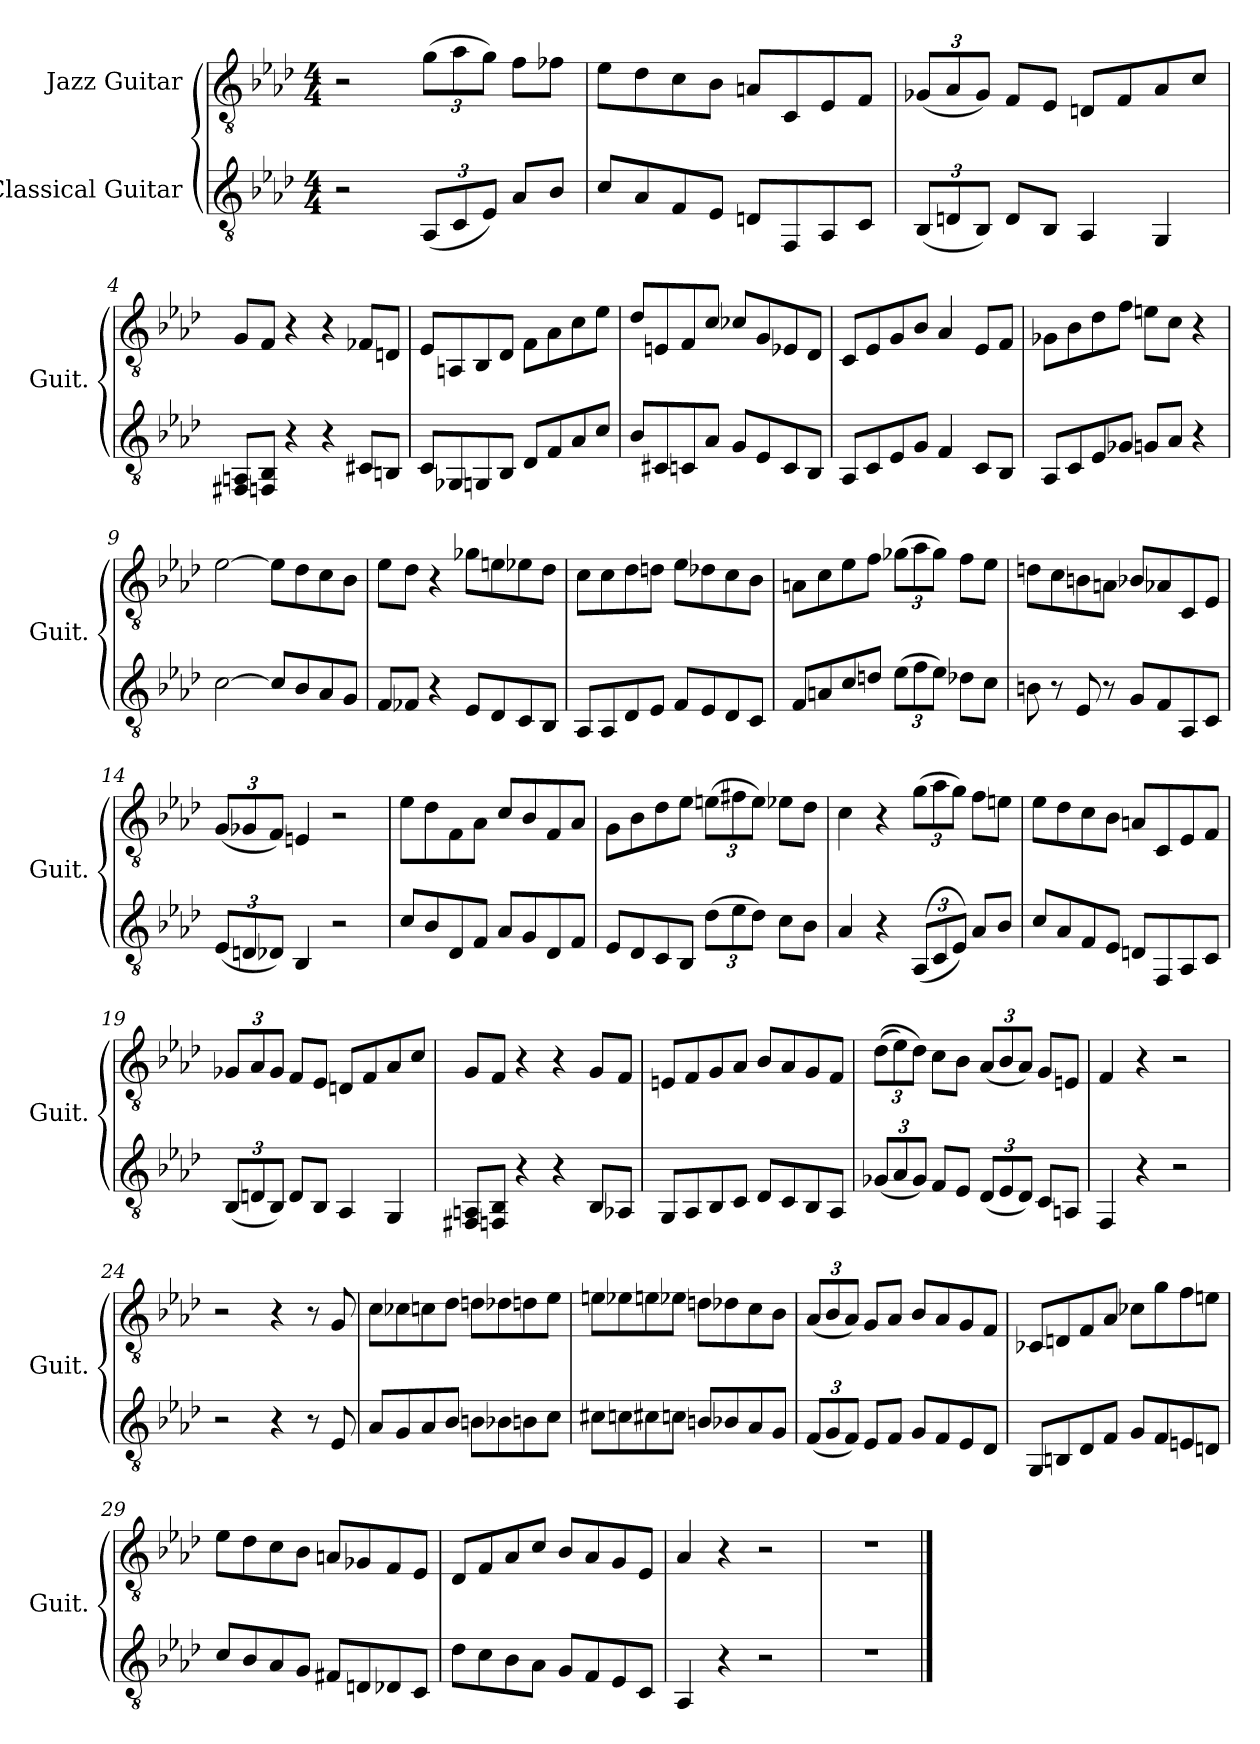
**kern	**kern
*part2	*part1
*staff2	*staff1
*I"Classical Guitar	*I"Jazz Guitar
*I'Guit.	*I'Guit.
*clefGv2	*clefGv2
*k[b-e-a-d-]	*k[b-e-a-d-]
*M4/4	*M4/4
=1	=1
2r	2r
*Xbrackettup	*Xbrackettup
*	*MM200
(<12AA-/L	(>12g\L
12C/	12a-\
12E-/J)	12g\J)
8A-/L	8f\L
8B-/J	8f-X\J
=2	=2
8c/L	8e-\L
8A-/	8d-\
8F/	8c\
8E-/J	8B-\J
8Dn/L	8An/L
8FF/	8C/
8AA-/	8E-/
8C/J	8F/J
=3	=3
(<12BB-/L	(<12G-X/L
12Dn/	12A-/
12BB-/J)	12G-/J)
8D/L	8F/L
8BB-/J	8E-/J
4AA-/	8Dn/L
.	8F/
4GG/	8A-/
.	8c/J
=4	=4
8FF#X/ 8AAn/L	8G/L
8FFn/ 8BB-/J	8F/J
4r	4r
4r	4r
8C#X/L	8F-X/L
8BBn/J	8Dn/J
!!LO:LB:g=z
=5	=5
8C/L	8E-/L
8GG-X/	8AAn/
8GGn/	8BB-/
8BB-/J	8D-/J
8D-/L	8F\L
8F/	8A-\
8A-/	8c\
8c/J	8e-\J
=6	=6
8B-/L	8d-/L
8C#X/	8En/
8Cn/	8F/
8A-/J	8c/J
8G/L	8c-X/L
8E-/	8G/
8C/	8E-X/
8BB-/J	8D-/J
=7	=7
8AA-/L	8C/L
8C/	8E-/
8E-/	8G/
8G/J	8B-/J
4F/	4A-/
8C/L	8E-/L
8BB-/J	8F/J
=8	=8
8AA-/L	8G-X\L
8C/	8B-\
8E-/	8d-\
8G-X/J	8f\J
8Gn/L	8en\L
8A-/J	8c\J
4r	4r
!!LO:LB:g=z
=9	=9
[2c\	[2e-\
8c/L]	8e-\L]
8B-/	8d-\
8A-/	8c\
8G/J	8B-\J
=10	=10
8F/L	8e-\L
8F-X/J	8d-\J
4r	4r
8E-/L	8g-X\L
8D-/	8en\
8C/	8e-X\
8BB-/J	8d-\J
=11	=11
8AA-/L	8c\L
8AA-/	8c\
8D-/	8d-\
8E-/J	8dn\J
8F/L	8e-\L
8E-/	8d-X\
8D-/	8c\
8C/J	8B-\J
=12	=12
8F/L	8An\L
8An/	8c\
8c/	8e-\
8dn/J	8f\J
(>12e-\L	(>12g-X\L
12f\	12a-\
12e-\J)	12g-\J)
8d-X\L	8f\L
8c\J	8e-\J
!!LO:LB:g=z
=13	=13
8Bn\	8dn\L
8r	8c\
8E-/	8Bn\
8r	8An\J
8G/L	8B-X/L
8F/	8A-X/
8AA-/	8C/
8C/J	8E-/J
=14	=14
(<12E-/L	(<12G/L
12Dn/	12G-X/
12D-X/J)	12F/J)
4BB-/	4En/
2r	2r
=15	=15
8c/L	8e-\L
8B-/	8d-\
8D-/	8F\
8F/J	8A-\J
8A-/L	8c/L
8G/	8B-/
8D-/	8F/
8F/J	8A-/J
=16	=16
8E-/L	8G\L
8D-/	8B-\
8C/	8d-\
8BB-/J	8e-\J
(>12d-\L	(>12en\L
12e-\	12f#X\
12d-\J)	12e\J)
8c\L	8e-X\L
8B-\J	8d-\J
!!LO:PB:g=z
=17	=17
4A-/	4c\
4r	4r
(<(<12AA-/L	(>12g\L
12C/	12a-\
12E-/J))	12g\J)
8A-/L	8f\L
8B-/J	8en\J
=18	=18
8c/L	8e-\L
8A-/	8d-\
8F/	8c\
8E-/J	8B-\J
8Dn/L	8An/L
8FF/	8C/
8AA-/	8E-/
8C/J	8F/J
=19	=19
(<12BB-/L	12G-X/L
12Dn/	12A-/
12BB-/J)	12G-/J
8D/L	8F/L
8BB-/J	8E-/J
4AA-/	8Dn/L
.	8F/
4GG/	8A-/
.	8c/J
=20	=20
8FF#X/ 8AAn/L	8G/L
8FFn/ 8BB-/J	8F/J
4r	4r
4r	4r
8BB-/L	8G/L
8AA-X/J	8F/J
!!LO:LB:g=z
=21	=21
8GG/L	8En/L
8AA-/	8F/
8BB-/	8G/
8C/J	8A-/J
8D-/L	8B-/L
8C/	8A-/
8BB-/	8G/
8AA-/J	8F/J
=22	=22
(<12G-X/L	(>(>12d-\L
12A-/	12e-\)
12G-/J)	12d-\J)
8F/L	8c\L
8E-/J	8B-\J
(<12D-/L	(<12A-/L
12E-/	12B-/
12D-/J)	12A-/J)
8C/L	8G/L
8AAn/J	8En/J
=23	=23
4FF/	4F/
4r	4r
2r	2r
=24	=24
2r	2r
4r	4r
8r	8r
8E-/	8G/
!!LO:LB:g=z
=25	=25
8A-/L	8c\L
8G/	8c-X\
8A-/	8cn\
8B-/J	8d-\J
8Bn\L	8dn\L
8B-X\	8d-X\
8Bn\	8dn\
8c\J	8e-\J
=26	=26
8c#X\L	8en\L
8cn\	8e-X\
8c#X\	8en\
8cn\J	8e-X\J
8Bn/L	8dn\L
8B-X/	8d-X\
8A-/	8c\
8G/J	8B-\J
=27	=27
(<12F/L	(<12A-/L
12G/	12B-/
12F/J)	12A-/J)
8E-/L	8G/L
8F/J	8A-/J
8G/L	8B-/L
8F/	8A-/
8E-/	8G/
8D-/J	8F/J
=28	=28
8GG/L	8C-X/L
8BBn/	8Dn/
8D-/	8F/
8F/J	8A-/J
8G/L	8c-X\L
8F/	8g\
8En/	8f\
8Dn/J	8en\J
!!LO:LB:g=z
=29	=29
8c/L	8e-\L
8B-/	8d-\
8A-/	8c\
8G/J	8B-\J
8F#X/L	8An/L
8Dn/	8G-X/
8D-X/	8F/
8C/J	8E-/J
=30	=30
8d-\L	8D-/L
8c\	8F/
8B-\	8A-/
8A-\J	8c/J
8G/L	8B-/L
8F/	8A-/
8E-/	8G/
8C/J	8E-/J
=31	=31
4AA-/	4A-/
4r	4r
2r	2r
=32	=32
1r	1r
==	==
*-	*-
